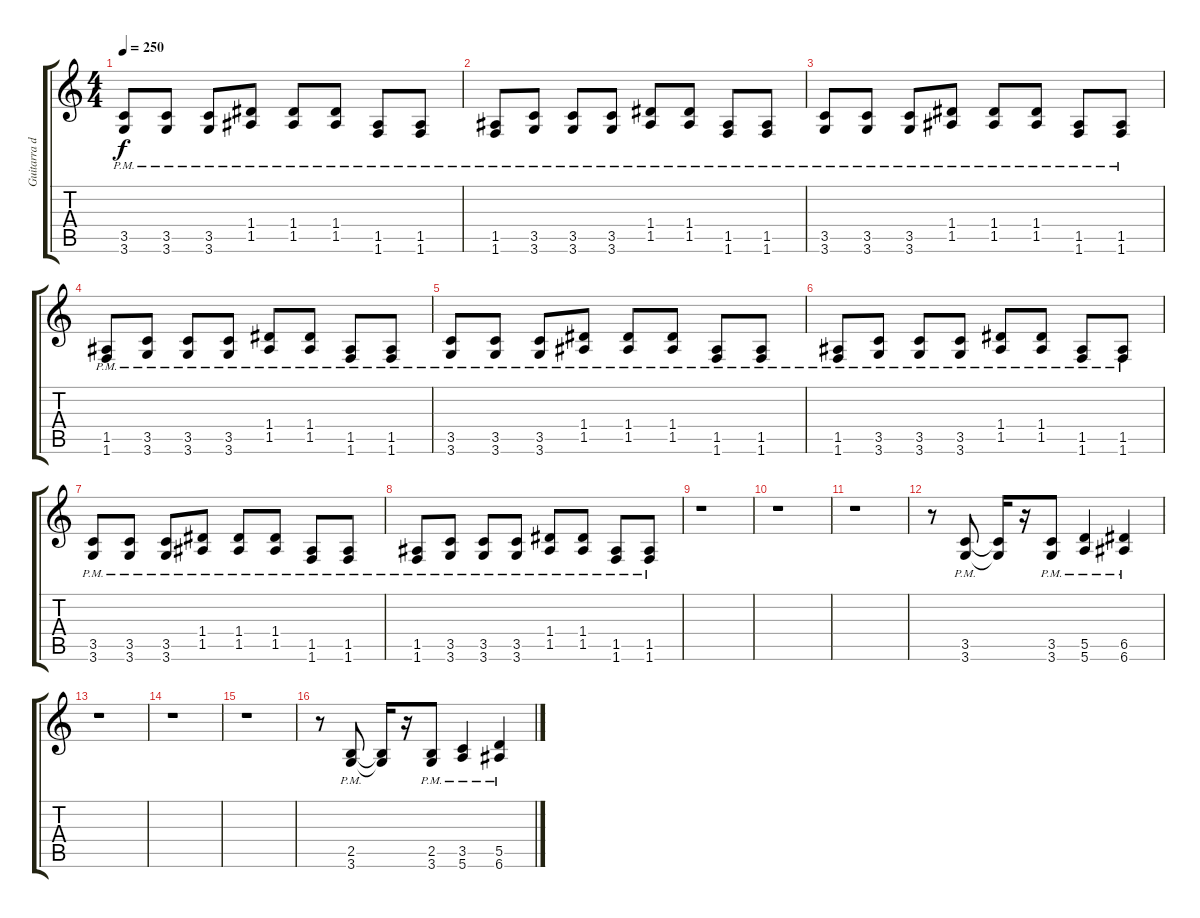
\track ("Guitarra de Apoyo" "Guitarra d") {instrument distortionguitar}
\staff {score tabs}
\tuning (E4 B3 G3 D3 A2 E2) {hide}
\ts (4 4)
\tempo 250
\clef g2
\ks c
(3.5{pm} 3.6{pm}).8{dy f} (3.5{pm} 3.6{pm}).8 (3.5{pm} 3.6{pm}).8 (1.4{pm} 1.5{pm}).8 (1.4{pm} 1.5{pm}).8 (1.4{pm} 1.5{pm}).8 (1.5{pm} 1.6{pm}).8 (1.5{pm} 1.6{pm}).8 |
(1.5{pm} 1.6{pm}).8 (3.5{pm} 3.6{pm}).8 (3.5{pm} 3.6{pm}).8 (3.5{pm} 3.6{pm}).8 (1.4{pm} 1.5{pm}).8 (1.4{pm} 1.5{pm}).8 (1.5{pm} 1.6{pm}).8 (1.5{pm} 1.6{pm}).8 |
(3.5{pm} 3.6{pm}).8 (3.5{pm} 3.6{pm}).8 (3.5{pm} 3.6{pm}).8 (1.4{pm} 1.5{pm}).8 (1.4{pm} 1.5{pm}).8 (1.4{pm} 1.5{pm}).8 (1.5{pm} 1.6{pm}).8 (1.5{pm} 1.6{pm}).8 |
(1.5{pm} 1.6{pm}).8 (3.5{pm} 3.6{pm}).8 (3.5{pm} 3.6{pm}).8 (3.5{pm} 3.6{pm}).8 (1.4{pm} 1.5{pm}).8 (1.4{pm} 1.5{pm}).8 (1.5{pm} 1.6{pm}).8 (1.5{pm} 1.6{pm}).8 |
(3.5{pm} 3.6{pm}).8 (3.5{pm} 3.6{pm}).8 (3.5{pm} 3.6{pm}).8 (1.4{pm} 1.5{pm}).8 (1.4{pm} 1.5{pm}).8 (1.4{pm} 1.5{pm}).8 (1.5{pm} 1.6{pm}).8 (1.5{pm} 1.6{pm}).8 |
(1.5{pm} 1.6{pm}).8 (3.5{pm} 3.6{pm}).8 (3.5{pm} 3.6{pm}).8 (3.5{pm} 3.6{pm}).8 (1.4{pm} 1.5{pm}).8 (1.4{pm} 1.5{pm}).8 (1.5{pm} 1.6{pm}).8 (1.5{pm} 1.6{pm}).8 |
(3.5{pm} 3.6{pm}).8 (3.5{pm} 3.6{pm}).8 (3.5{pm} 3.6{pm}).8 (1.4{pm} 1.5{pm}).8 (1.4{pm} 1.5{pm}).8 (1.4{pm} 1.5{pm}).8 (1.5{pm} 1.6{pm}).8 (1.5{pm} 1.6{pm}).8 |
(1.5{pm} 1.6{pm}).8 (3.5{pm} 3.6{pm}).8 (3.5{pm} 3.6{pm}).8 (3.5{pm} 3.6{pm}).8 (1.4{pm} 1.5{pm}).8 (1.4{pm} 1.5{pm}).8 (1.5{pm} 1.6{pm}).8 (1.5{pm} 1.6{pm}).8 |
r.1 |
r.1 |
r.1 |
r.8 (3.5{pm} 3.6{pm}).8 (3.5{t} 3.6{t}).16 r.16 (3.5{pm} 3.6{pm}).8 (5.5{pm} 5.6{pm}).4 (6.5{pm} 6.6{pm}).4 |
r.1 |
r.1 |
r.1 |
r.8 (2.5{pm} 3.6{pm}).8 (2.5{t} 3.6{t}).16 r.16 (2.5{pm} 3.6{pm}).8 (3.5{pm} 5.6{pm}).4 (5.5{pm} 6.6{pm}).4
